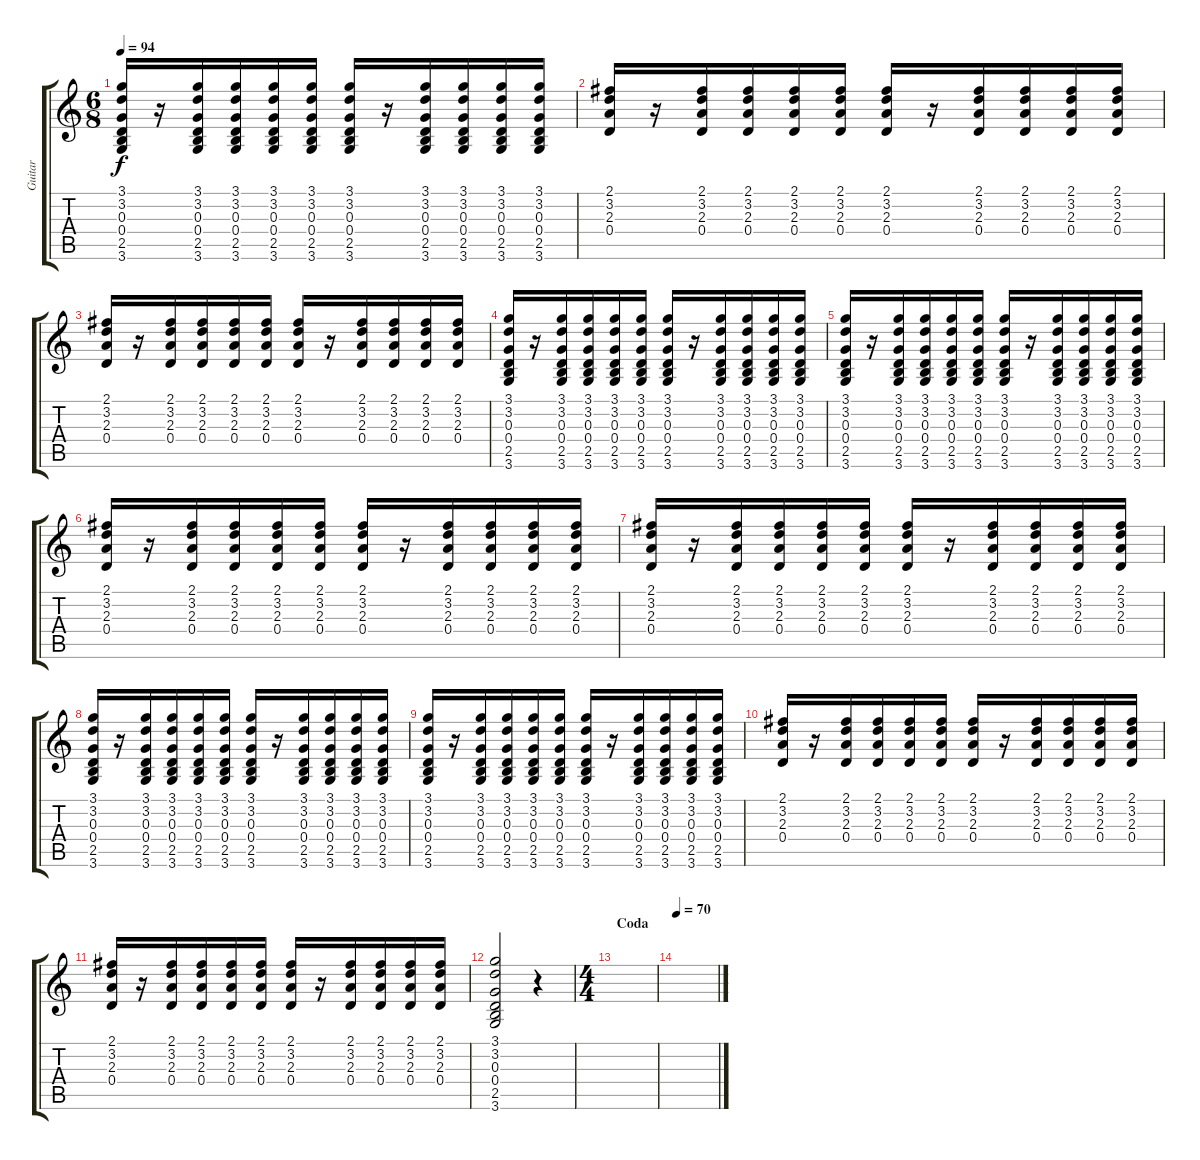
\track ("Guitar" "Guitar") {instrument acousticguitarnylon}
\staff {score tabs}
\tuning (E4 B3 G3 D3 A2 E2) {hide}
\ts (6 8)
\tempo 94
\clef g2
\ks c
(3.1 3.2 0.3 0.4 2.5 3.6).16{dy f} r.16 (3.1 3.2 0.3 0.4 2.5 3.6).16 (3.1 3.2 0.3 0.4 2.5 3.6).16 (3.1 3.2 0.3 0.4 2.5 3.6).16 (3.1 3.2 0.3 0.4 2.5 3.6).16 (3.1 3.2 0.3 0.4 2.5 3.6).16 r.16 (3.1 3.2 0.3 0.4 2.5 3.6).16 (3.1 3.2 0.3 0.4 2.5 3.6).16 (3.1 3.2 0.3 0.4 2.5 3.6).16 (3.1 3.2 0.3 0.4 2.5 3.6).16 |
(2.1 3.2 2.3 0.4).16 r.16 (2.1 3.2 2.3 0.4).16 (2.1 3.2 2.3 0.4).16 (2.1 3.2 2.3 0.4).16 (2.1 3.2 2.3 0.4).16 (2.1 3.2 2.3 0.4).16 r.16 (2.1 3.2 2.3 0.4).16 (2.1 3.2 2.3 0.4).16 (2.1 3.2 2.3 0.4).16 (2.1 3.2 2.3 0.4).16 |
(2.1 3.2 2.3 0.4).16 r.16 (2.1 3.2 2.3 0.4).16 (2.1 3.2 2.3 0.4).16 (2.1 3.2 2.3 0.4).16 (2.1 3.2 2.3 0.4).16 (2.1 3.2 2.3 0.4).16 r.16 (2.1 3.2 2.3 0.4).16 (2.1 3.2 2.3 0.4).16 (2.1 3.2 2.3 0.4).16 (2.1 3.2 2.3 0.4).16 |
(3.1 3.2 0.3 0.4 2.5 3.6).16 r.16 (3.1 3.2 0.3 0.4 2.5 3.6).16 (3.1 3.2 0.3 0.4 2.5 3.6).16 (3.1 3.2 0.3 0.4 2.5 3.6).16 (3.1 3.2 0.3 0.4 2.5 3.6).16 (3.1 3.2 0.3 0.4 2.5 3.6).16 r.16 (3.1 3.2 0.3 0.4 2.5 3.6).16 (3.1 3.2 0.3 0.4 2.5 3.6).16 (3.1 3.2 0.3 0.4 2.5 3.6).16 (3.1 3.2 0.3 0.4 2.5 3.6).16 |
(3.1 3.2 0.3 0.4 2.5 3.6).16 r.16 (3.1 3.2 0.3 0.4 2.5 3.6).16 (3.1 3.2 0.3 0.4 2.5 3.6).16 (3.1 3.2 0.3 0.4 2.5 3.6).16 (3.1 3.2 0.3 0.4 2.5 3.6).16 (3.1 3.2 0.3 0.4 2.5 3.6).16 r.16 (3.1 3.2 0.3 0.4 2.5 3.6).16 (3.1 3.2 0.3 0.4 2.5 3.6).16 (3.1 3.2 0.3 0.4 2.5 3.6).16 (3.1 3.2 0.3 0.4 2.5 3.6).16 |
(2.1 3.2 2.3 0.4).16 r.16 (2.1 3.2 2.3 0.4).16 (2.1 3.2 2.3 0.4).16 (2.1 3.2 2.3 0.4).16 (2.1 3.2 2.3 0.4).16 (2.1 3.2 2.3 0.4).16 r.16 (2.1 3.2 2.3 0.4).16 (2.1 3.2 2.3 0.4).16 (2.1 3.2 2.3 0.4).16 (2.1 3.2 2.3 0.4).16 |
(2.1 3.2 2.3 0.4).16 r.16 (2.1 3.2 2.3 0.4).16 (2.1 3.2 2.3 0.4).16 (2.1 3.2 2.3 0.4).16 (2.1 3.2 2.3 0.4).16 (2.1 3.2 2.3 0.4).16 r.16 (2.1 3.2 2.3 0.4).16 (2.1 3.2 2.3 0.4).16 (2.1 3.2 2.3 0.4).16 (2.1 3.2 2.3 0.4).16 |
(3.1 3.2 0.3 0.4 2.5 3.6).16 r.16 (3.1 3.2 0.3 0.4 2.5 3.6).16 (3.1 3.2 0.3 0.4 2.5 3.6).16 (3.1 3.2 0.3 0.4 2.5 3.6).16 (3.1 3.2 0.3 0.4 2.5 3.6).16 (3.1 3.2 0.3 0.4 2.5 3.6).16 r.16 (3.1 3.2 0.3 0.4 2.5 3.6).16 (3.1 3.2 0.3 0.4 2.5 3.6).16 (3.1 3.2 0.3 0.4 2.5 3.6).16 (3.1 3.2 0.3 0.4 2.5 3.6).16 |
(3.1 3.2 0.3 0.4 2.5 3.6).16 r.16 (3.1 3.2 0.3 0.4 2.5 3.6).16 (3.1 3.2 0.3 0.4 2.5 3.6).16 (3.1 3.2 0.3 0.4 2.5 3.6).16 (3.1 3.2 0.3 0.4 2.5 3.6).16 (3.1 3.2 0.3 0.4 2.5 3.6).16 r.16 (3.1 3.2 0.3 0.4 2.5 3.6).16 (3.1 3.2 0.3 0.4 2.5 3.6).16 (3.1 3.2 0.3 0.4 2.5 3.6).16 (3.1 3.2 0.3 0.4 2.5 3.6).16 |
(2.1 3.2 2.3 0.4).16 r.16 (2.1 3.2 2.3 0.4).16 (2.1 3.2 2.3 0.4).16 (2.1 3.2 2.3 0.4).16 (2.1 3.2 2.3 0.4).16 (2.1 3.2 2.3 0.4).16 r.16 (2.1 3.2 2.3 0.4).16 (2.1 3.2 2.3 0.4).16 (2.1 3.2 2.3 0.4).16 (2.1 3.2 2.3 0.4).16 |
(2.1 3.2 2.3 0.4).16 r.16 (2.1 3.2 2.3 0.4).16 (2.1 3.2 2.3 0.4).16 (2.1 3.2 2.3 0.4).16 (2.1 3.2 2.3 0.4).16 (2.1 3.2 2.3 0.4).16 r.16 (2.1 3.2 2.3 0.4).16 (2.1 3.2 2.3 0.4).16 (2.1 3.2 2.3 0.4).16 (2.1 3.2 2.3 0.4).16 |
(3.1 3.2 0.3 0.4 2.5 3.6).2 r.4 |
\ts (4 4)
\section ("" "Coda")
|
\tempo 70
